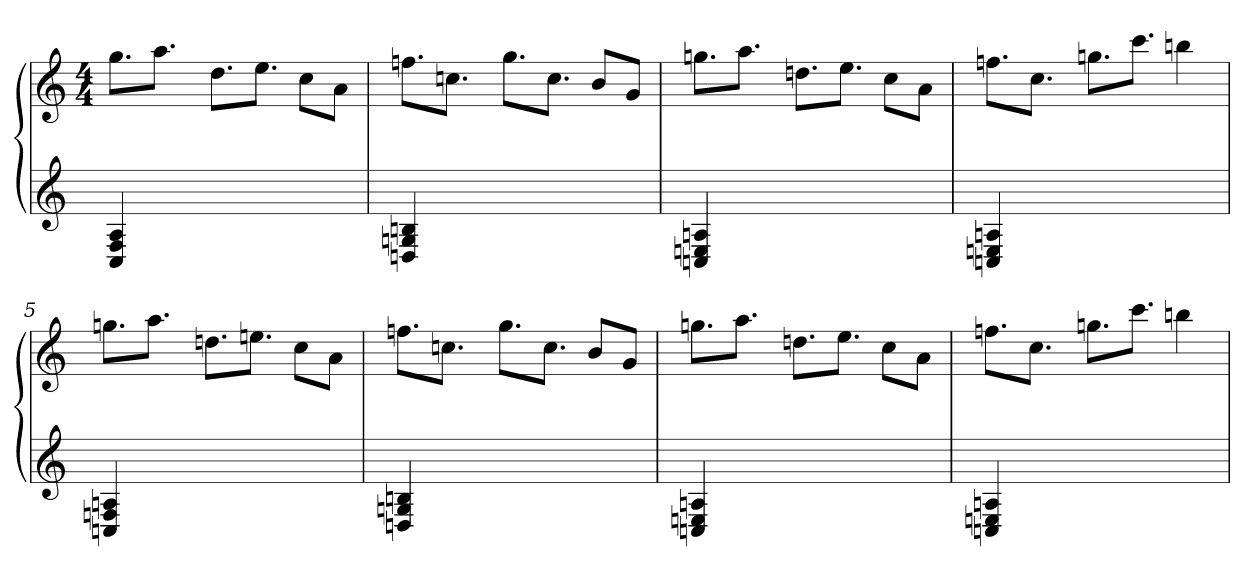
**kern	**kern
*part2	*part1
*staff2	*staff1
*	*M4/4
=1	=1
4F 4A 4C	8.ggL
.	8.aaJ
2.ryy	.
.	8.ddL
.	8.eeJ
.	8ccL
.	8aJ
=2	=2
4Gn 4Bn 4Dn	8.ffnL
.	8.ccnJ
2.ryy	.
.	8.ggL
.	8.ccJ
.	8bL
.	8gJ
=3	=3
4An 4Cn 4En	8.ggnL
.	8.aaJ
2.ryy	.
.	8.ddnL
.	8.eeJ
.	8ccL
.	8aJ
=4	=4
4An 4Cn 4En	8.ffnL
.	8.ccJ
2.ryy	.
.	8.ggnL
.	8.cccJ
.	4bbn
=5	=5
4Fn 4An 4Cn	8.ggnL
.	8.aaJ
2.ryy	.
.	8.ddnL
.	8.eenJ
.	8ccL
.	8aJ
=6	=6
4Gn 4Bn 4Dn	8.ffnL
.	8.ccnJ
2.ryy	.
.	8.ggL
.	8.ccJ
.	8bL
.	8gJ
=7	=7
4An 4Cn 4En	8.ggnL
.	8.aaJ
2.ryy	.
.	8.ddnL
.	8.eeJ
.	8ccL
.	8aJ
=8	=8
4An 4Cn 4En	8.ffnL
.	8.ccJ
2.ryy	.
.	8.ggnL
.	8.cccJ
.	4bbn
=	=
*-	*-
